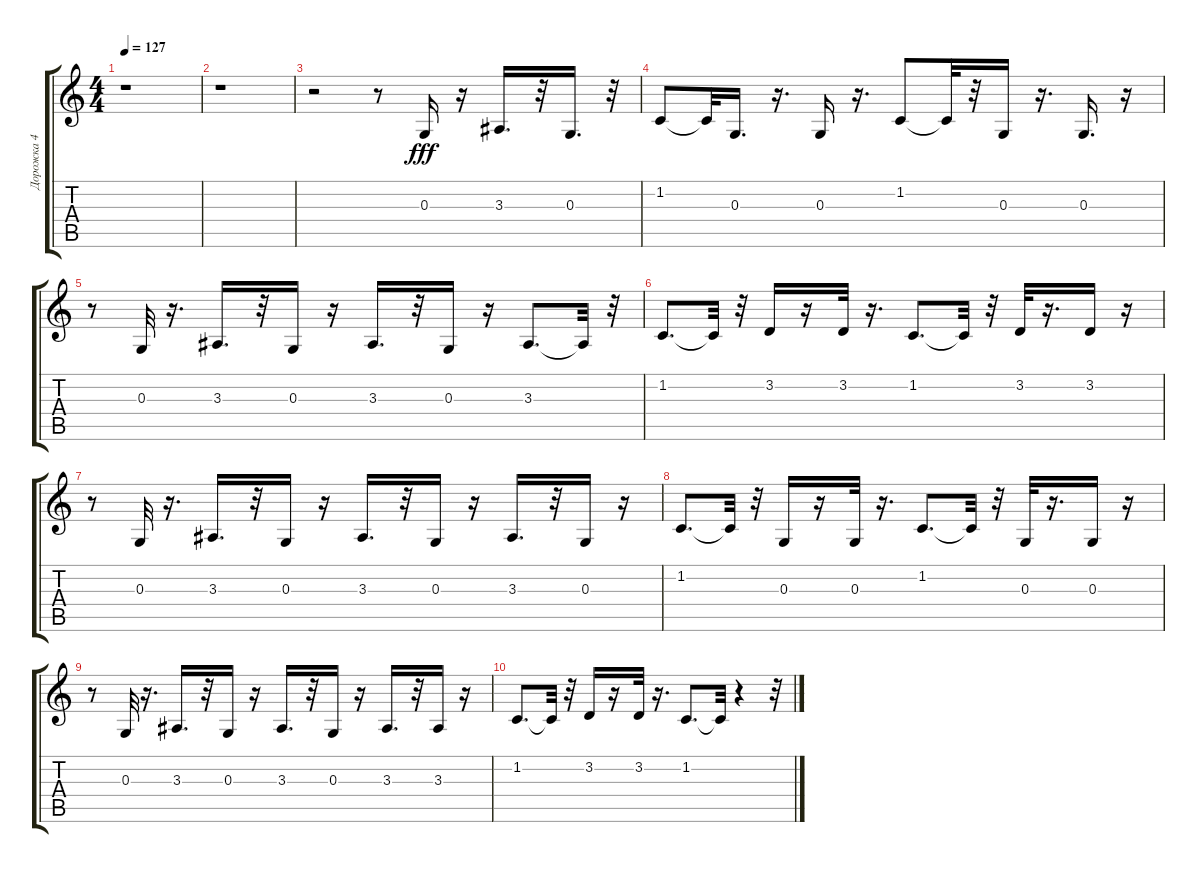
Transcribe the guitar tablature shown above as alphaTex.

\track ("Дорожка 4" "Дорожка 4") {instrument altosax}
\staff {score tabs}
\tuning (E4 B3 G3 D3 A2 E2) {hide}
\ts (4 4)
\tempo 127
\clef g2
\ks c
r.1{dy fff} |
r.1 |
r.2 r.8 0.3.16 r.16 3.3.16{d} r.32 0.3.16{d} r.32 |
1.2.8 1.2{t}.32 0.3.16{d} r.16{d} 0.3.16 r.16{d} 1.2.8 1.2{t}.32 r.32 0.3.16 r.16{d} 0.3.16{d} r.16 |
r.8 0.3.32 r.16{d} 3.3.16{d} r.32 0.3.16 r.16 3.3.16{d} r.32 0.3.16 r.16 3.3.8{d} 3.3{t}.32 r.32 |
1.2.8{d} 1.2{t}.32 r.32 3.2.16 r.16 3.2.32 r.16{d} 1.2.8{d} 1.2{t}.32 r.32 3.2.32 r.16{d} 3.2.16 r.16 |
r.8 0.3.32 r.16{d} 3.3.16{d} r.32 0.3.16 r.16 3.3.16{d} r.32 0.3.16 r.16 3.3.16{d} r.32 0.3.16 r.16 |
1.2.8{d} 1.2{t}.32 r.32 0.3.16 r.16 0.3.32 r.16{d} 1.2.8{d} 1.2{t}.32 r.32 0.3.32 r.16{d} 0.3.16 r.16 |
r.8 0.3.32 r.16{d} 3.3.16{d} r.32 0.3.16 r.16 3.3.16{d} r.32 0.3.16 r.16 3.3.16{d} r.32 3.3.16 r.16 |
1.2.8{d} 1.2{t}.32 r.32 3.2.16 r.16 3.2.32 r.16{d} 1.2.8{d} 1.2{t}.32 r.4 r.32
